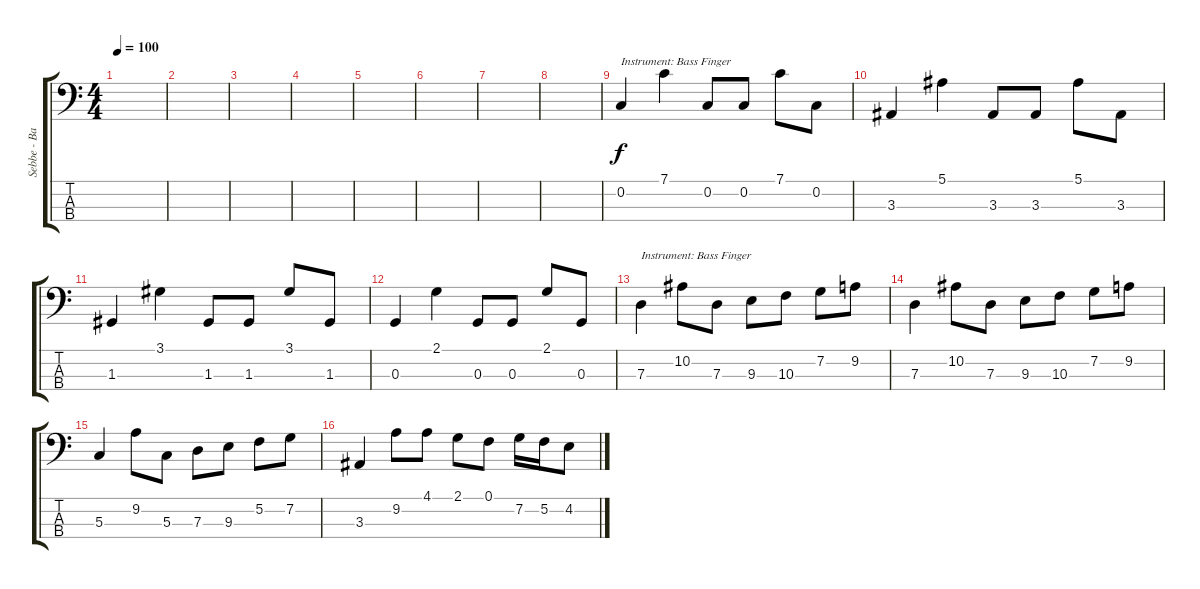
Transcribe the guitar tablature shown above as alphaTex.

\track ("Sebbe - Bass Guitar" "Sebbe - Ba") {instrument fretlessbass}
\staff {score tabs}
\tuning (F2 C2 G1 D1) {hide}
\ts (4 4)
\tempo 100
\clef f4
\ks c
|
|
|
|
|
|
|
|
0.2.4{txt "Instrument: Bass Finger" instrument electricbassfinger} 7.1.4 0.2.8 0.2.8 7.1.8 0.2.8 |
3.3.4 5.1.4 3.3.8 3.3.8 5.1.8 3.3.8 |
1.3.4 3.1.4 1.3.8 1.3.8 3.1.8 1.3.8 |
0.3.4 2.1.4 0.3.8 0.3.8 2.1.8 0.3.8 |
7.3.4{txt "Instrument: Bass Finger" volume 15 instrument electricbassfinger} 10.2.8 7.3.8 9.3.8 10.3.8 7.2.8 9.2.8 |
7.3.4 10.2.8 7.3.8 9.3.8 10.3.8 7.2.8 9.2.8 |
5.3.4 9.2.8 5.3.8 7.3.8 9.3.8 5.2.8 7.2.8 |
3.3.4 9.2.8 4.1.8 2.1.8 0.1.8 7.2.16 5.2.16 4.2.8
